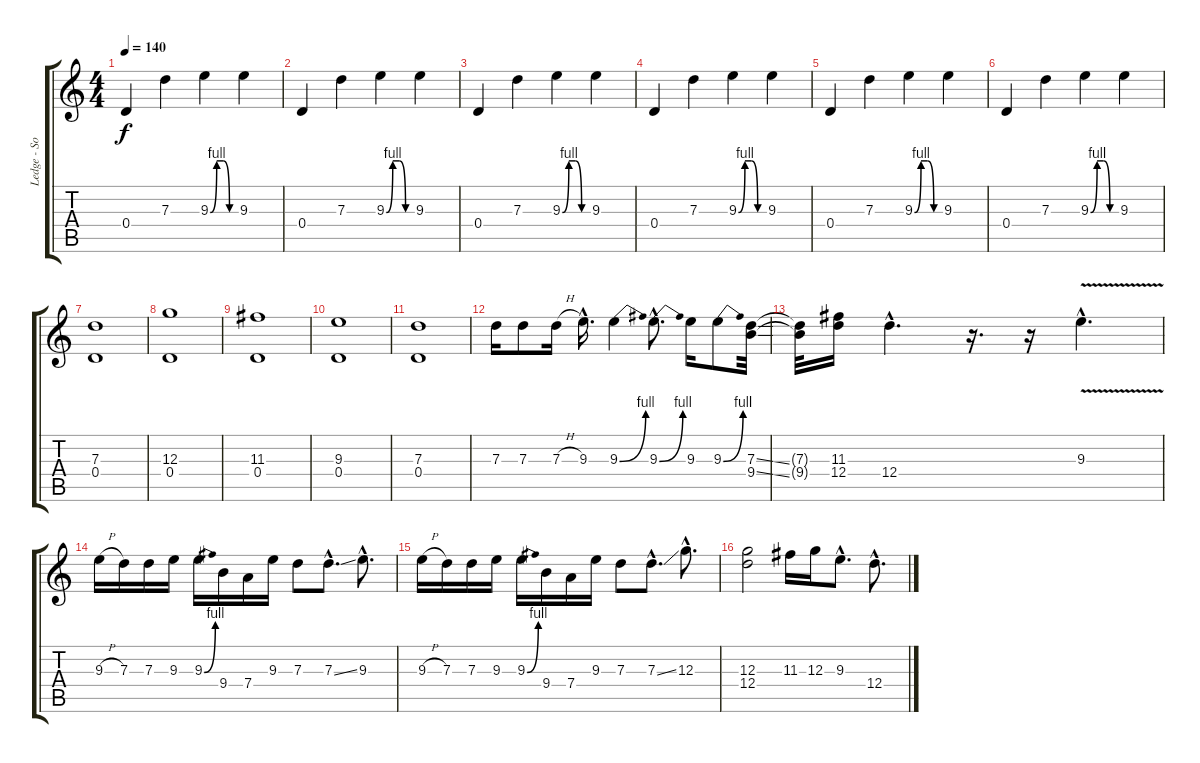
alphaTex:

\track ("Ledge - Solo" "Ledge - So") {instrument distortionguitar}
\staff {score tabs}
\tuning (E4 B3 G3 D3 A2 E2) {hide}
\ts (4 4)
\tempo 140
\clef g2
\ks c
0.4.4{dy f} 7.3.4 9.3{be (custom 0 0 15 4 30 4 45 0 60 0)}.4 9.3.4 |
0.4.4 7.3.4 9.3{be (custom 0 0 15 4 30 4 45 0 60 0)}.4 9.3.4 |
0.4.4 7.3.4 9.3{be (custom 0 0 15 4 30 4 45 0 60 0)}.4 9.3.4 |
0.4.4 7.3.4 9.3{be (custom 0 0 15 4 30 4 45 0 60 0)}.4 9.3.4 |
0.4.4 7.3.4 9.3{be (custom 0 0 15 4 30 4 45 0 60 0)}.4 9.3.4 |
0.4.4 7.3.4 9.3{be (custom 0 0 15 4 30 4 45 0 60 0)}.4 9.3.4 |
(7.3 0.4).1 |
(12.3 0.4).1 |
(11.3 0.4).1 |
(9.3 0.4).1 |
(7.3 0.4).1 |
7.3.16 7.3.8 7.3{h}.16 9.3{hac}.16{d} 9.3{be (bend 0 0 60 4)}.4 9.3{be (bend 0 0 60 4) hac}.8{d} 9.3.16 9.3{be (bend 0 0 60 4)}.8 (7.3{ss} 9.4{ss}).32 |
(7.3{t} 9.4{t}).32 (11.3 12.4).16 12.4{hac}.4{d} r.16{d} r.16 9.3{v hac}.4{d} |
9.3{h}.16 7.3.16 7.3.16 9.3.16 9.3{be (bend 0 0 60 4)}.16 9.4.16 7.4.16 9.3.16 7.3.8 7.3{ss hac}.8{d} 9.3{hac}.8{d} |
9.3{h}.16 7.3.16 7.3.16 9.3.16 9.3{be (bend 0 0 60 4)}.16 9.4.16 7.4.16 9.3.16 7.3.8 7.3{ss hac}.8{d} 12.3{hac}.8{d} |
(12.3 12.4).2 11.3.16 12.3.16 9.3{hac}.8{d} 12.4{hac}.8{d}
